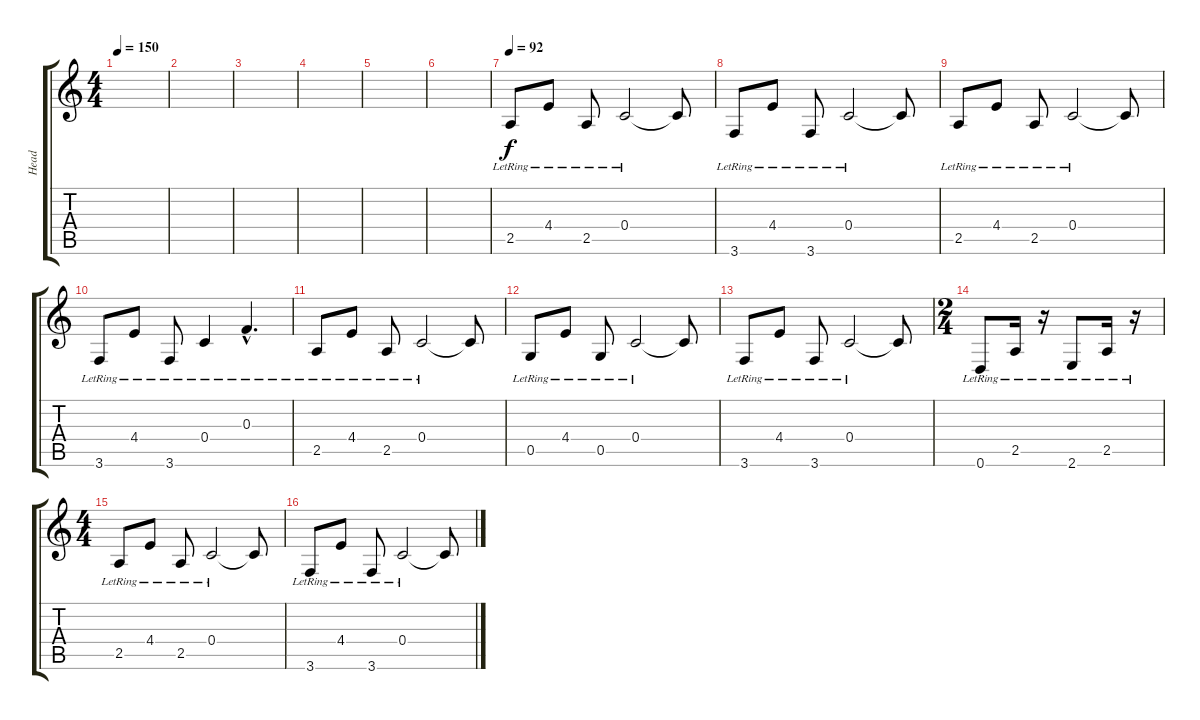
\track ("Head" "Head") {instrument electricguitarclean}
\staff {score tabs}
\tuning (D4 A3 F3 C3 G2 D2) {hide}
\ts (4 4)
\tempo 150
\clef g2
\ks c
|
|
|
|
|
|
\tempo 92
2.5{lr}.8 4.4{lr}.8 2.5{lr}.8 0.4{lr}.2 0.4{t}.8 |
3.6{lr}.8 4.4{lr}.8 3.6{lr}.8 0.4{lr}.2 0.4{t}.8 |
2.5{lr}.8 4.4{lr}.8 2.5{lr}.8 0.4{lr}.2 0.4{t}.8 |
3.6{lr}.8 4.4{lr}.8 3.6{lr}.8 0.4{lr}.4 0.3{hac lr}.4{d} |
2.5{lr}.8 4.4{lr}.8 2.5{lr}.8 0.4{lr}.2 0.4{t}.8 |
0.5{lr}.8 4.4{lr}.8 0.5{lr}.8 0.4{lr}.2 0.4{t}.8 |
3.6{lr}.8 4.4{lr}.8 3.6{lr}.8 0.4{lr}.2 0.4{t}.8 |
\ts (2 4)
0.6{lr}.8 2.5{lr}.16 r.16 2.6{lr}.8 2.5{lr}.16 r.16 |
\ts (4 4)
2.5{lr}.8 4.4{lr}.8 2.5{lr}.8 0.4{lr}.2 0.4{t}.8 |
3.6{lr}.8 4.4{lr}.8 3.6{lr}.8 0.4{lr}.2 0.4{t}.8
